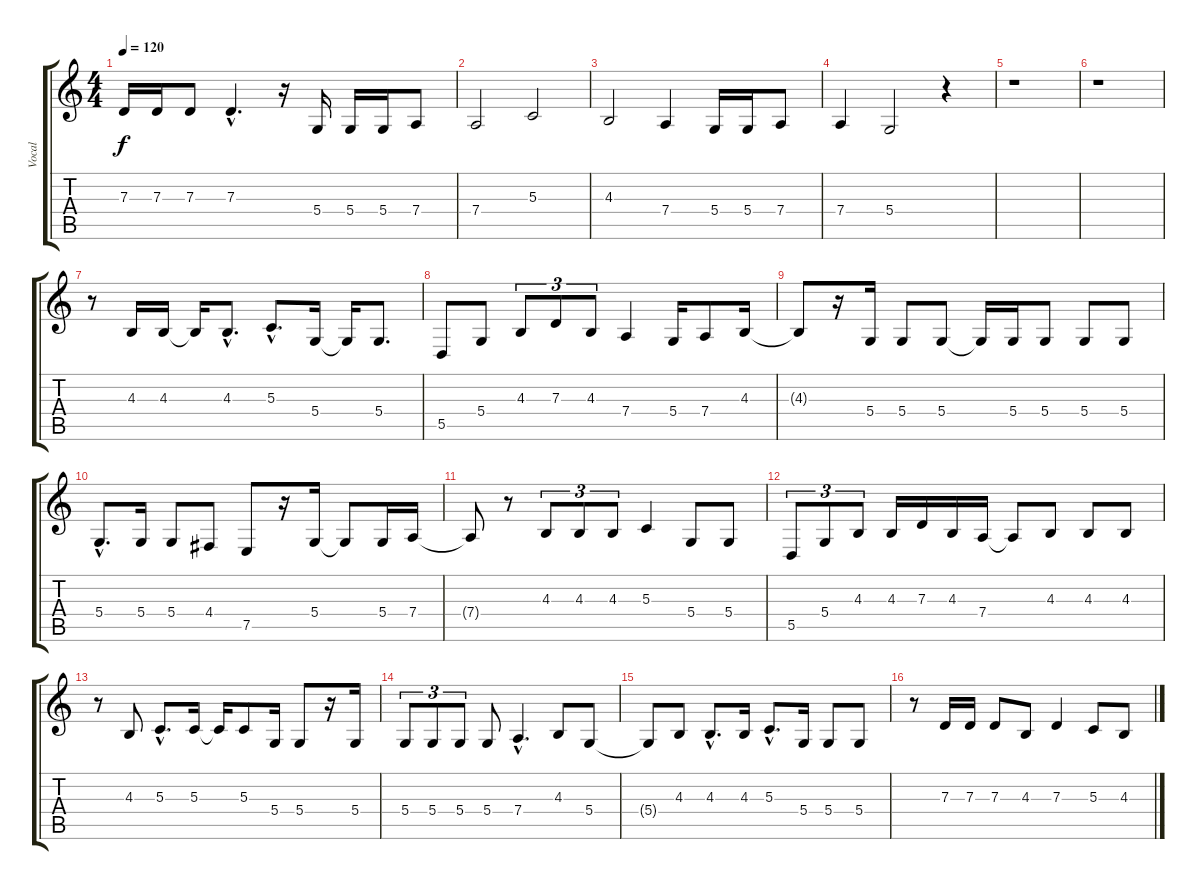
\track ("Vocal" "Vocal") {instrument violin}
\staff {score tabs}
\tuning (E4 B3 G3 D3 A2 E2) {hide}
\ts (4 4)
\tempo 120
\clef g2
\ks c
7.3.16{dy f} 7.3.16 7.3.8 7.3{hac}.4{d} r.16 5.4.16 5.4.16 5.4.16 7.4.8 |
7.4.2 5.3.2 |
4.3.2 7.4.4 5.4.16 5.4.16 7.4.8 |
7.4.4 5.4.2 r.4 |
r.1 |
r.1 |
r.8 4.3.16 4.3.16 4.3{t}.16 4.3{hac}.8{d} 5.3{hac}.8{d} 5.4.16 5.4{t}.16 5.4.8{d} |
5.5.8 5.4.8 4.3.8{tu (3 2)} 7.3.8{tu (3 2)} 4.3.8{tu (3 2)} 7.4.4 5.4.16 7.4.8 4.3.16 |
4.3{t}.8 r.16 5.4.16 5.4.8 5.4.8 5.4{t}.16 5.4.16 5.4.8 5.4.8 5.4.8 |
5.4{hac}.8{d} 5.4.16 5.4.8 4.4.8 7.5.8 r.16 5.4.16 5.4{t}.8 5.4.16 7.4.16 |
7.4{t}.8 r.8 4.3.8{tu (3 2)} 4.3.8{tu (3 2)} 4.3.8{tu (3 2)} 5.3.4 5.4.8 5.4.8 |
5.5.8{tu (3 2)} 5.4.8{tu (3 2)} 4.3.8{tu (3 2)} 4.3.16 7.3.16 4.3.16 7.4.16 7.4{t}.8 4.3.8 4.3.8 4.3.8 |
r.8 4.3.8 5.3{hac}.8{d} 5.3.16 5.3{t}.16 5.3.8 5.4.16 5.4.8 r.16 5.4.16 |
5.4.8{tu (3 2)} 5.4.8{tu (3 2)} 5.4.8{tu (3 2)} 5.4.8 7.4{hac}.4{d} 4.3.8 5.4.8 |
5.4{t}.8 4.3.8 4.3{hac}.8{d} 4.3.16 5.3{hac}.8{d} 5.4.16 5.4.8 5.4.8 |
r.8 7.3.16 7.3.16 7.3.8 4.3.8 7.3.4 5.3.8 4.3.8
